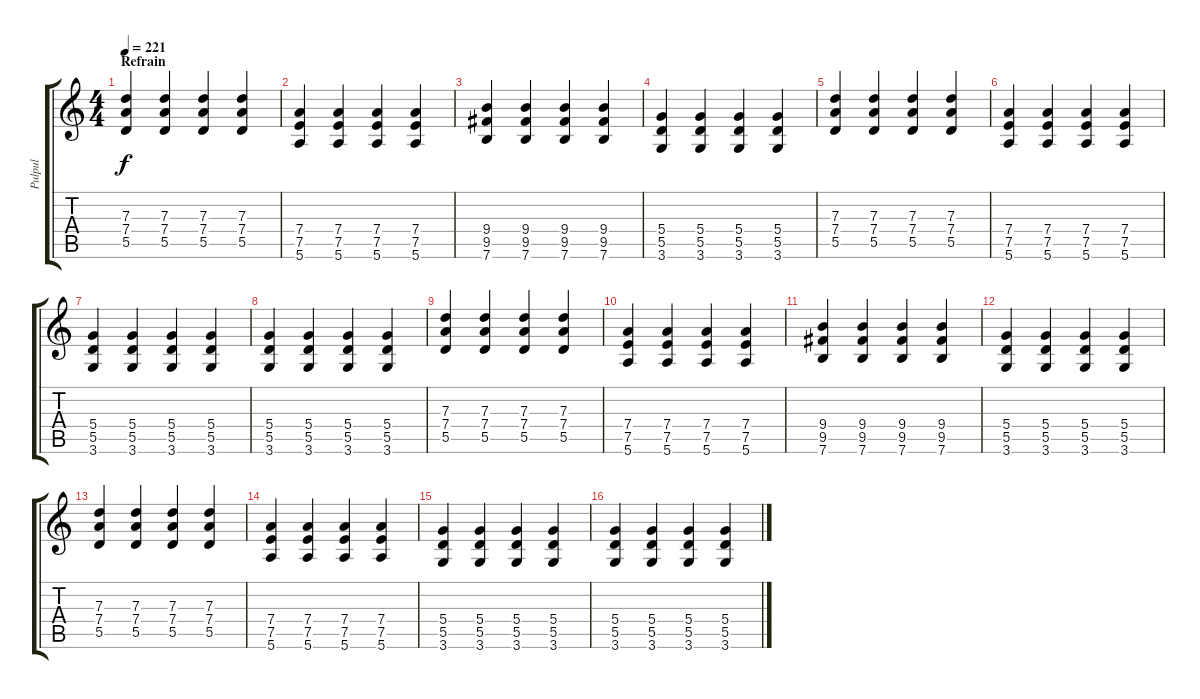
\track ("Pulpul" "Pulpul") {instrument overdrivenguitar}
\staff {score tabs}
\tuning (E4 B3 G3 D3 A2 E2) {hide}
\ts (4 4)
\section ("" "Refrain")
\tempo 221
\clef g2
\ks c
(7.3 7.4 5.5).4{dy f} (7.3 7.4 5.5).4 (7.3 7.4 5.5).4 (7.3 7.4 5.5).4 |
(7.4 7.5 5.6).4 (7.4 7.5 5.6).4 (7.4 7.5 5.6).4 (7.4 7.5 5.6).4 |
(9.4 9.5 7.6).4 (9.4 9.5 7.6).4 (9.4 9.5 7.6).4 (9.4 9.5 7.6).4 |
(5.4 5.5 3.6).4 (5.4 5.5 3.6).4 (5.4 5.5 3.6).4 (5.4 5.5 3.6).4 |
(7.3 7.4 5.5).4 (7.3 7.4 5.5).4 (7.3 7.4 5.5).4 (7.3 7.4 5.5).4 |
(7.4 7.5 5.6).4 (7.4 7.5 5.6).4 (7.4 7.5 5.6).4 (7.4 7.5 5.6).4 |
(5.4 5.5 3.6).4 (5.4 5.5 3.6).4 (5.4 5.5 3.6).4 (5.4 5.5 3.6).4 |
(5.4 5.5 3.6).4 (5.4 5.5 3.6).4 (5.4 5.5 3.6).4 (5.4 5.5 3.6).4 |
(7.3 7.4 5.5).4 (7.3 7.4 5.5).4 (7.3 7.4 5.5).4 (7.3 7.4 5.5).4 |
(7.4 7.5 5.6).4 (7.4 7.5 5.6).4 (7.4 7.5 5.6).4 (7.4 7.5 5.6).4 |
(9.4 9.5 7.6).4 (9.4 9.5 7.6).4 (9.4 9.5 7.6).4 (9.4 9.5 7.6).4 |
(5.4 5.5 3.6).4 (5.4 5.5 3.6).4 (5.4 5.5 3.6).4 (5.4 5.5 3.6).4 |
(7.3 7.4 5.5).4 (7.3 7.4 5.5).4 (7.3 7.4 5.5).4 (7.3 7.4 5.5).4 |
(7.4 7.5 5.6).4 (7.4 7.5 5.6).4 (7.4 7.5 5.6).4 (7.4 7.5 5.6).4 |
(5.4 5.5 3.6).4 (5.4 5.5 3.6).4 (5.4 5.5 3.6).4 (5.4 5.5 3.6).4 |
(5.4 5.5 3.6).4 (5.4 5.5 3.6).4 (5.4 5.5 3.6).4 (5.4 5.5 3.6).4
